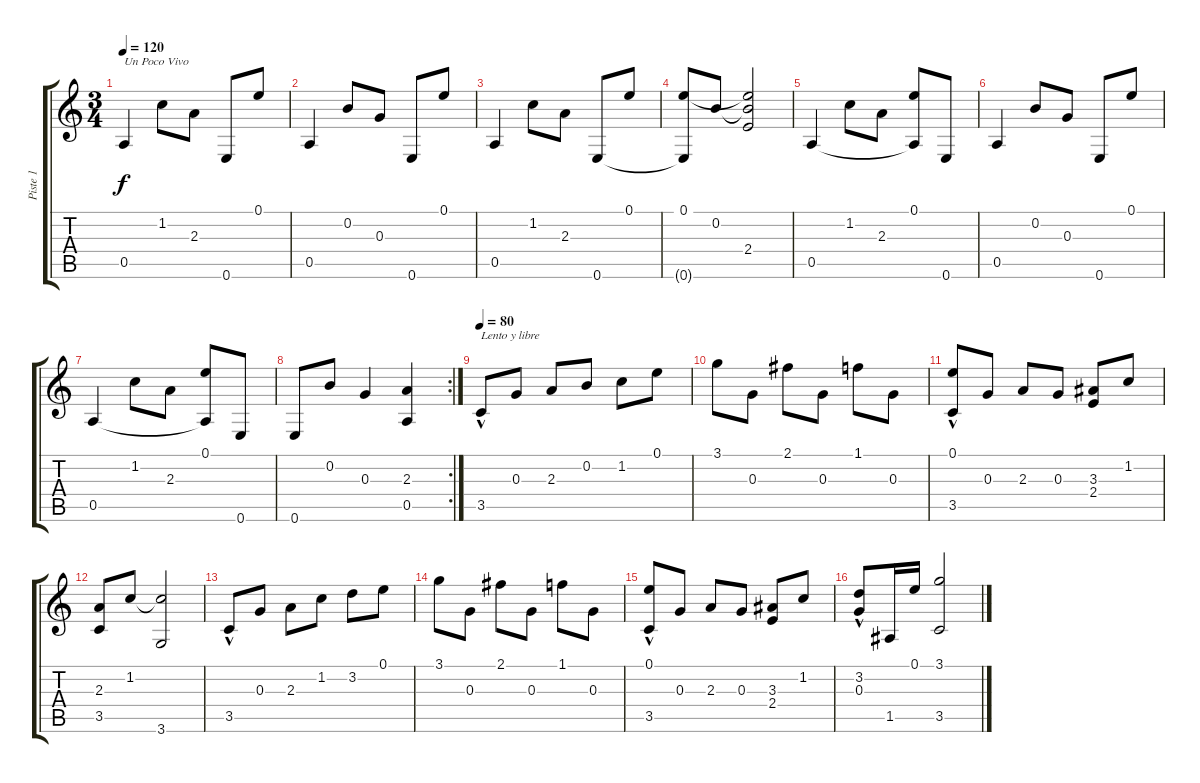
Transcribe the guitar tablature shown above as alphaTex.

\track ("Piste 1" "Piste 1") {instrument acousticguitarnylon}
\staff {score tabs}
\tuning (E4 B3 G3 D3 A2 E2) {hide}
\ts (3 4)
\tempo 120
\clef g2
\ks c
0.5.4{txt "Un Poco Vivo" dy f instrument acousticguitarnylon} 1.2.8 2.3.8 0.6.8 0.1.8 |
0.5.4 0.2.8 0.3.8 0.6.8 0.1.8 |
0.5.4 1.2.8 2.3.8 0.6.8 0.1.8 |
(0.1 0.6{t}).8 0.2.8 (0.1{t} 0.2{t} 2.4).2 |
0.5.4 1.2.8 2.3.8 (0.1 0.5{t}).8 0.6.8 |
0.5.4 0.2.8 0.3.8 0.6.8 0.1.8 |
0.5.4 1.2.8 2.3.8 (0.1 0.5{t}).8 0.6.8 |
\rc 2
0.6.8 0.2.8 0.3.4 (2.3 0.5).4 |
\tempo 80
3.5{hac}.8{txt "Lento y libre"} 0.3.8 2.3.8 0.2.8 1.2.8 0.1.8 |
3.1.8 0.3.8 2.1.8 0.3.8 1.1.8 0.3.8 |
(0.1{hac} 3.5).8 0.3.8 2.3.8 0.3.8 (3.3 2.4).8 1.2.8 |
(2.3 3.5).8 1.2.8 (1.2{t} 3.6).2 |
3.5{hac}.8 0.3.8 2.3.8 1.2.8 3.2.8 0.1.8 |
3.1.8 0.3.8 2.1.8 0.3.8 1.1.8 0.3.8 |
(0.1{hac} 3.5).8 0.3.8 2.3.8 0.3.8 (3.3 2.4).8 1.2.8 |
(3.2{hac} 0.3).8 1.5.16 0.1.16 (3.1 3.5).2
